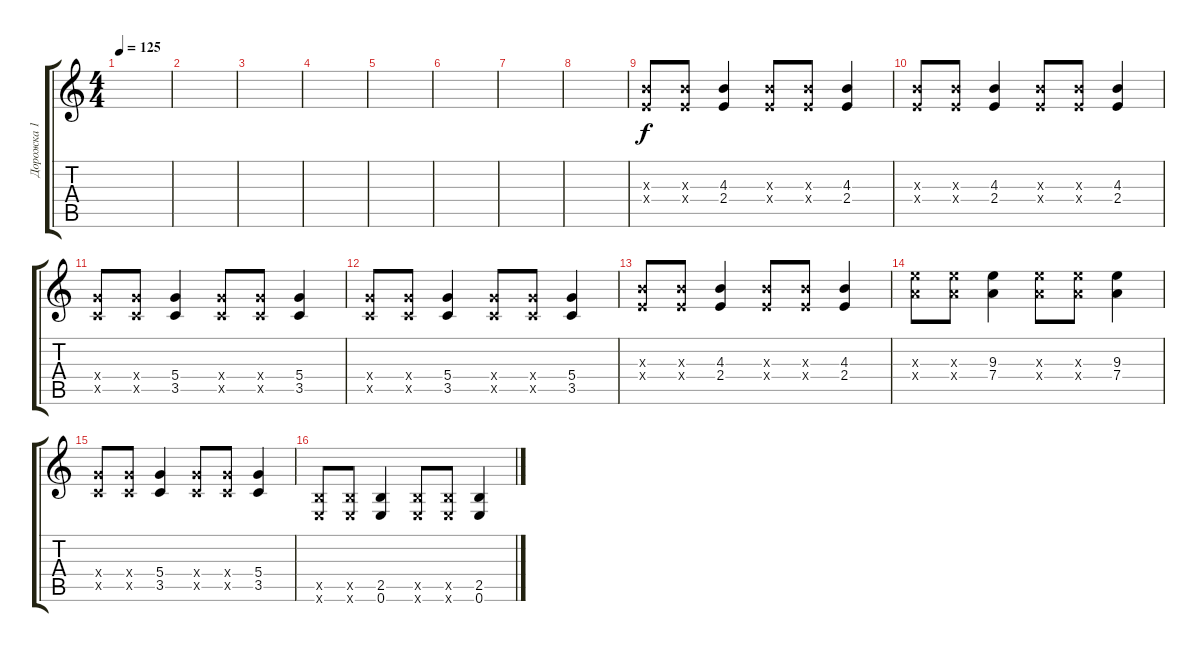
\track ("Дорожка 1" "Дорожка 1") {instrument distortionguitar}
\staff {score tabs}
\tuning (E4 B3 G3 D3 A2 E2) {hide}
\ts (4 4)
\tempo 125
\clef g2
\ks c
|
|
|
|
|
|
|
|
(4.3{x} 2.4{x}).8 (4.3{x} 2.4{x}).8 (4.3 2.4).4 (4.3{x} 2.4{x}).8 (4.3{x} 2.4{x}).8 (4.3 2.4).4 |
(4.3{x} 2.4{x}).8 (4.3{x} 2.4{x}).8 (4.3 2.4).4 (4.3{x} 2.4{x}).8 (4.3{x} 2.4{x}).8 (4.3 2.4).4 |
(5.4{x} 3.5{x}).8 (5.4{x} 3.5{x}).8 (5.4 3.5).4 (5.4{x} 3.5{x}).8 (5.4{x} 3.5{x}).8 (5.4 3.5).4 |
(5.4{x} 3.5{x}).8 (5.4{x} 3.5{x}).8 (5.4 3.5).4 (5.4{x} 3.5{x}).8 (5.4{x} 3.5{x}).8 (5.4 3.5).4 |
(4.3{x} 2.4{x}).8 (4.3{x} 2.4{x}).8 (4.3 2.4).4 (4.3{x} 2.4{x}).8 (4.3{x} 2.4{x}).8 (4.3 2.4).4 |
(9.3{x} 7.4{x}).8 (9.3{x} 7.4{x}).8 (9.3 7.4).4 (9.3{x} 7.4{x}).8 (9.3{x} 7.4{x}).8 (9.3 7.4).4 |
(5.4{x} 3.5{x}).8 (5.4{x} 3.5{x}).8 (5.4 3.5).4 (5.4{x} 3.5{x}).8 (5.4{x} 3.5{x}).8 (5.4 3.5).4 |
(2.5{x} 0.6{x}).8 (2.5{x} 0.6{x}).8 (2.5 0.6).4 (2.5{x} 0.6{x}).8 (2.5{x} 0.6{x}).8 (2.5 0.6).4
